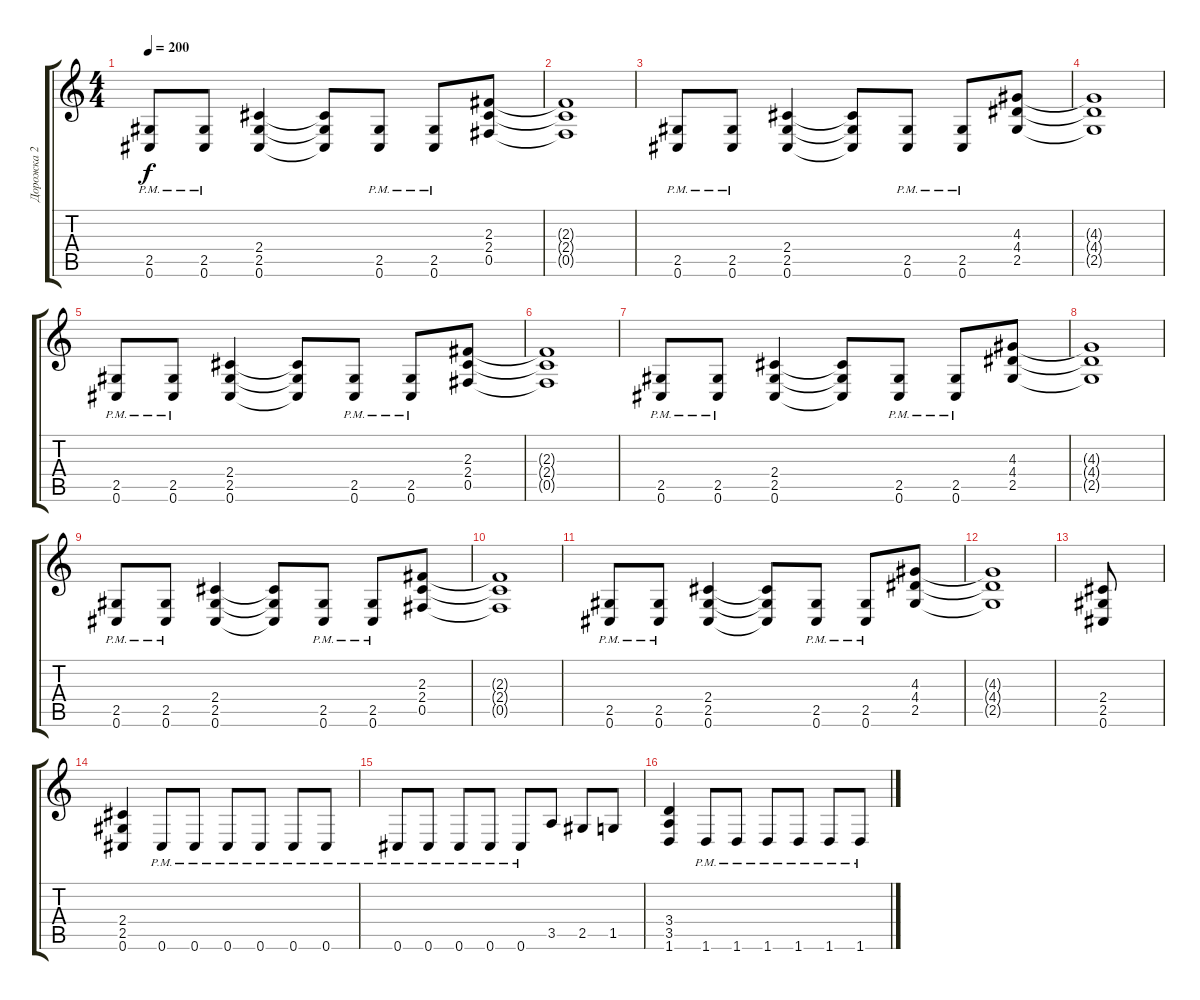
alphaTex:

\track ("Дорожка 2" "Дорожка 2") {instrument overdrivenguitar}
\staff {score tabs}
\tuning (Db4 Ab3 E3 B2 Gb2 Db2) {hide}
\ts (4 4)
\tempo 200
\clef g2
\ks c
(2.5{pm} 0.6{pm}).8{dy f} (2.5{pm} 0.6{pm}).8 (2.4 2.5 0.6).4 (2.4{t} 2.5{t} 0.6{t}).8 (2.5{pm} 0.6{pm}).8 (2.5{pm} 0.6{pm}).8 (2.3 2.4 0.5).8 |
(2.3{t} 2.4{t} 0.5{t}).1 |
(2.5{pm} 0.6{pm}).8 (2.5{pm} 0.6{pm}).8 (2.4 2.5 0.6).4 (2.4{t} 2.5{t} 0.6{t}).8 (2.5{pm} 0.6{pm}).8 (2.5{pm} 0.6{pm}).8 (4.3 4.4 2.5).8 |
(4.3{t} 4.4{t} 2.5{t}).1 |
(2.5{pm} 0.6{pm}).8 (2.5{pm} 0.6{pm}).8 (2.4 2.5 0.6).4 (2.4{t} 2.5{t} 0.6{t}).8 (2.5{pm} 0.6{pm}).8 (2.5{pm} 0.6{pm}).8 (2.3 2.4 0.5).8 |
(2.3{t} 2.4{t} 0.5{t}).1 |
(2.5{pm} 0.6{pm}).8 (2.5{pm} 0.6{pm}).8 (2.4 2.5 0.6).4 (2.4{t} 2.5{t} 0.6{t}).8 (2.5{pm} 0.6{pm}).8 (2.5{pm} 0.6{pm}).8 (4.3 4.4 2.5).8 |
(4.3{t} 4.4{t} 2.5{t}).1 |
(2.5{pm} 0.6{pm}).8 (2.5{pm} 0.6{pm}).8 (2.4 2.5 0.6).4 (2.4{t} 2.5{t} 0.6{t}).8 (2.5{pm} 0.6{pm}).8 (2.5{pm} 0.6{pm}).8 (2.3 2.4 0.5).8 |
(2.3{t} 2.4{t} 0.5{t}).1 |
(2.5{pm} 0.6{pm}).8 (2.5{pm} 0.6{pm}).8 (2.4 2.5 0.6).4 (2.4{t} 2.5{t} 0.6{t}).8 (2.5{pm} 0.6{pm}).8 (2.5{pm} 0.6{pm}).8 (4.3 4.4 2.5).8 |
(4.3{t} 4.4{t} 2.5{t}).1 |
(2.4 2.5 0.6).8 |
(2.4 2.5 0.6).4 0.6{pm}.8 0.6{pm}.8 0.6{pm}.8 0.6{pm}.8 0.6{pm}.8 0.6{pm}.8 |
0.6{pm}.8 0.6{pm}.8 0.6{pm}.8 0.6{pm}.8 0.6{pm}.8 3.5.8 2.5.8 1.5.8 |
(3.4 3.5 1.6).4 1.6{pm}.8 1.6{pm}.8 1.6{pm}.8 1.6{pm}.8 1.6{pm}.8 1.6{pm}.8
